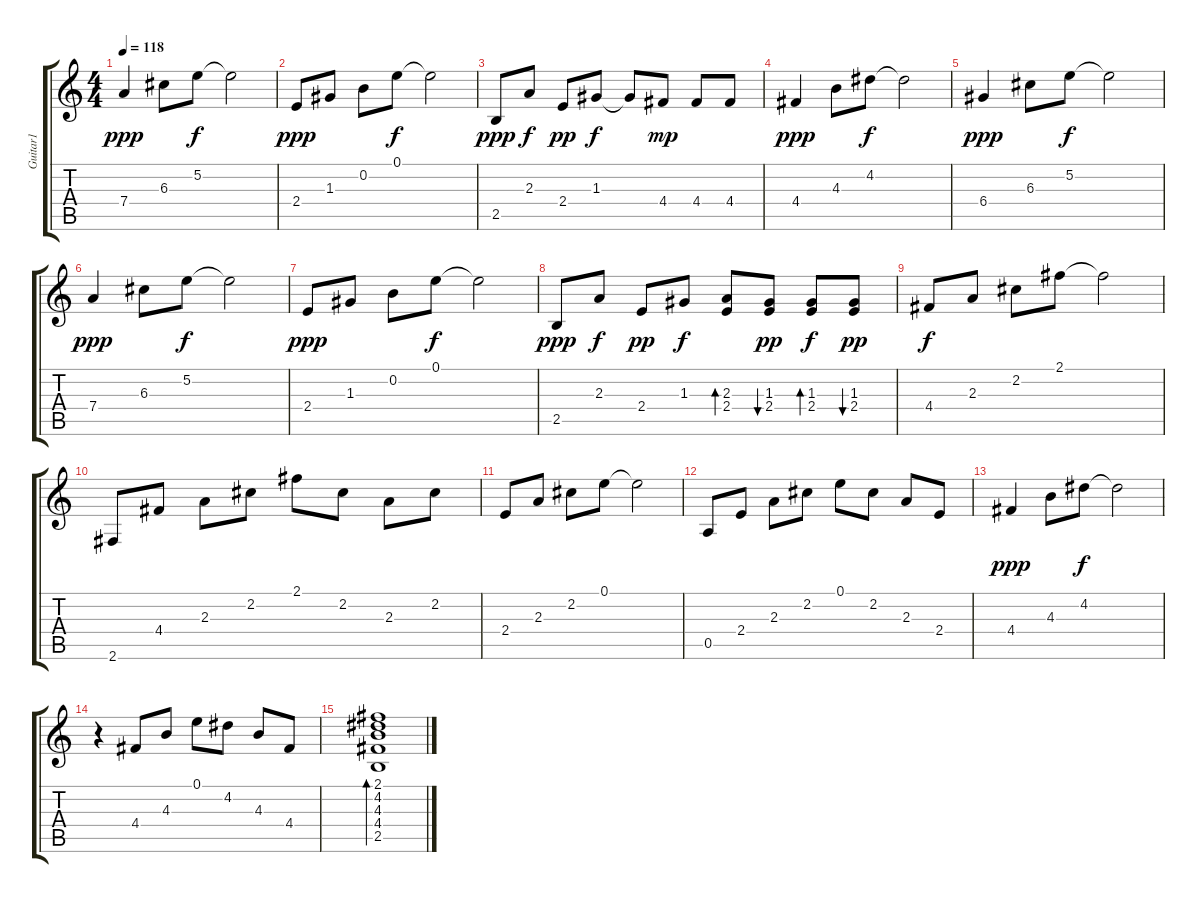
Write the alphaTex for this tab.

\track ("Guitar1" "Guitar1") {instrument acousticguitarnylon}
\staff {score tabs}
\tuning (E4 B3 G3 D3 A2 E2) {hide}
\ts (4 4)
\tempo 118
\clef g2
\ks c
7.4.4{dy ppp} 6.3.8 5.2.8{dy f} 5.2{t}.2 |
2.4.8{dy ppp} 1.3.8 0.2.8 0.1.8{dy f} 0.1{t}.2 |
2.5.8{dy ppp} 2.3.8{dy f} 2.4.8{dy pp} 1.3.8{dy f} 1.3{t}.8 4.4.8{dy mp} 4.4.8 4.4.8 |
4.4.4{dy ppp} 4.3.8 4.2.8{dy f} 4.2{t}.2 |
6.4.4{dy ppp} 6.3.8 5.2.8{dy f} 5.2{t}.2 |
7.4.4{dy ppp} 6.3.8 5.2.8{dy f} 5.2{t}.2 |
2.4.8{dy ppp} 1.3.8 0.2.8 0.1.8{dy f} 0.1{t}.2 |
2.5.8{dy ppp} 2.3.8{dy f} 2.4.8{dy pp} 1.3.8{dy f} (2.3 2.4).8{bd 60} (1.3 2.4).8{bu 60 dy pp} (1.3 2.4).8{bd 60 dy f} (1.3 2.4).8{bu 60 dy pp} |
4.4.8{dy f} 2.3.8 2.2.8 2.1.8 2.1{t}.2 |
2.6.8 4.4.8 2.3.8 2.2.8 2.1.8 2.2.8 2.3.8 2.2.8 |
2.4.8 2.3.8 2.2.8 0.1.8 0.1{t}.2 |
0.5.8 2.4.8 2.3.8 2.2.8 0.1.8 2.2.8 2.3.8 2.4.8 |
4.4.4{dy ppp} 4.3.8 4.2.8{dy f} 4.2{t}.2 |
r.4 4.4.8 4.3.8 0.1.8 4.2.8 4.3.8 4.4.8 |
(2.1 4.2 4.3 4.4 2.5).1{bd 240}
